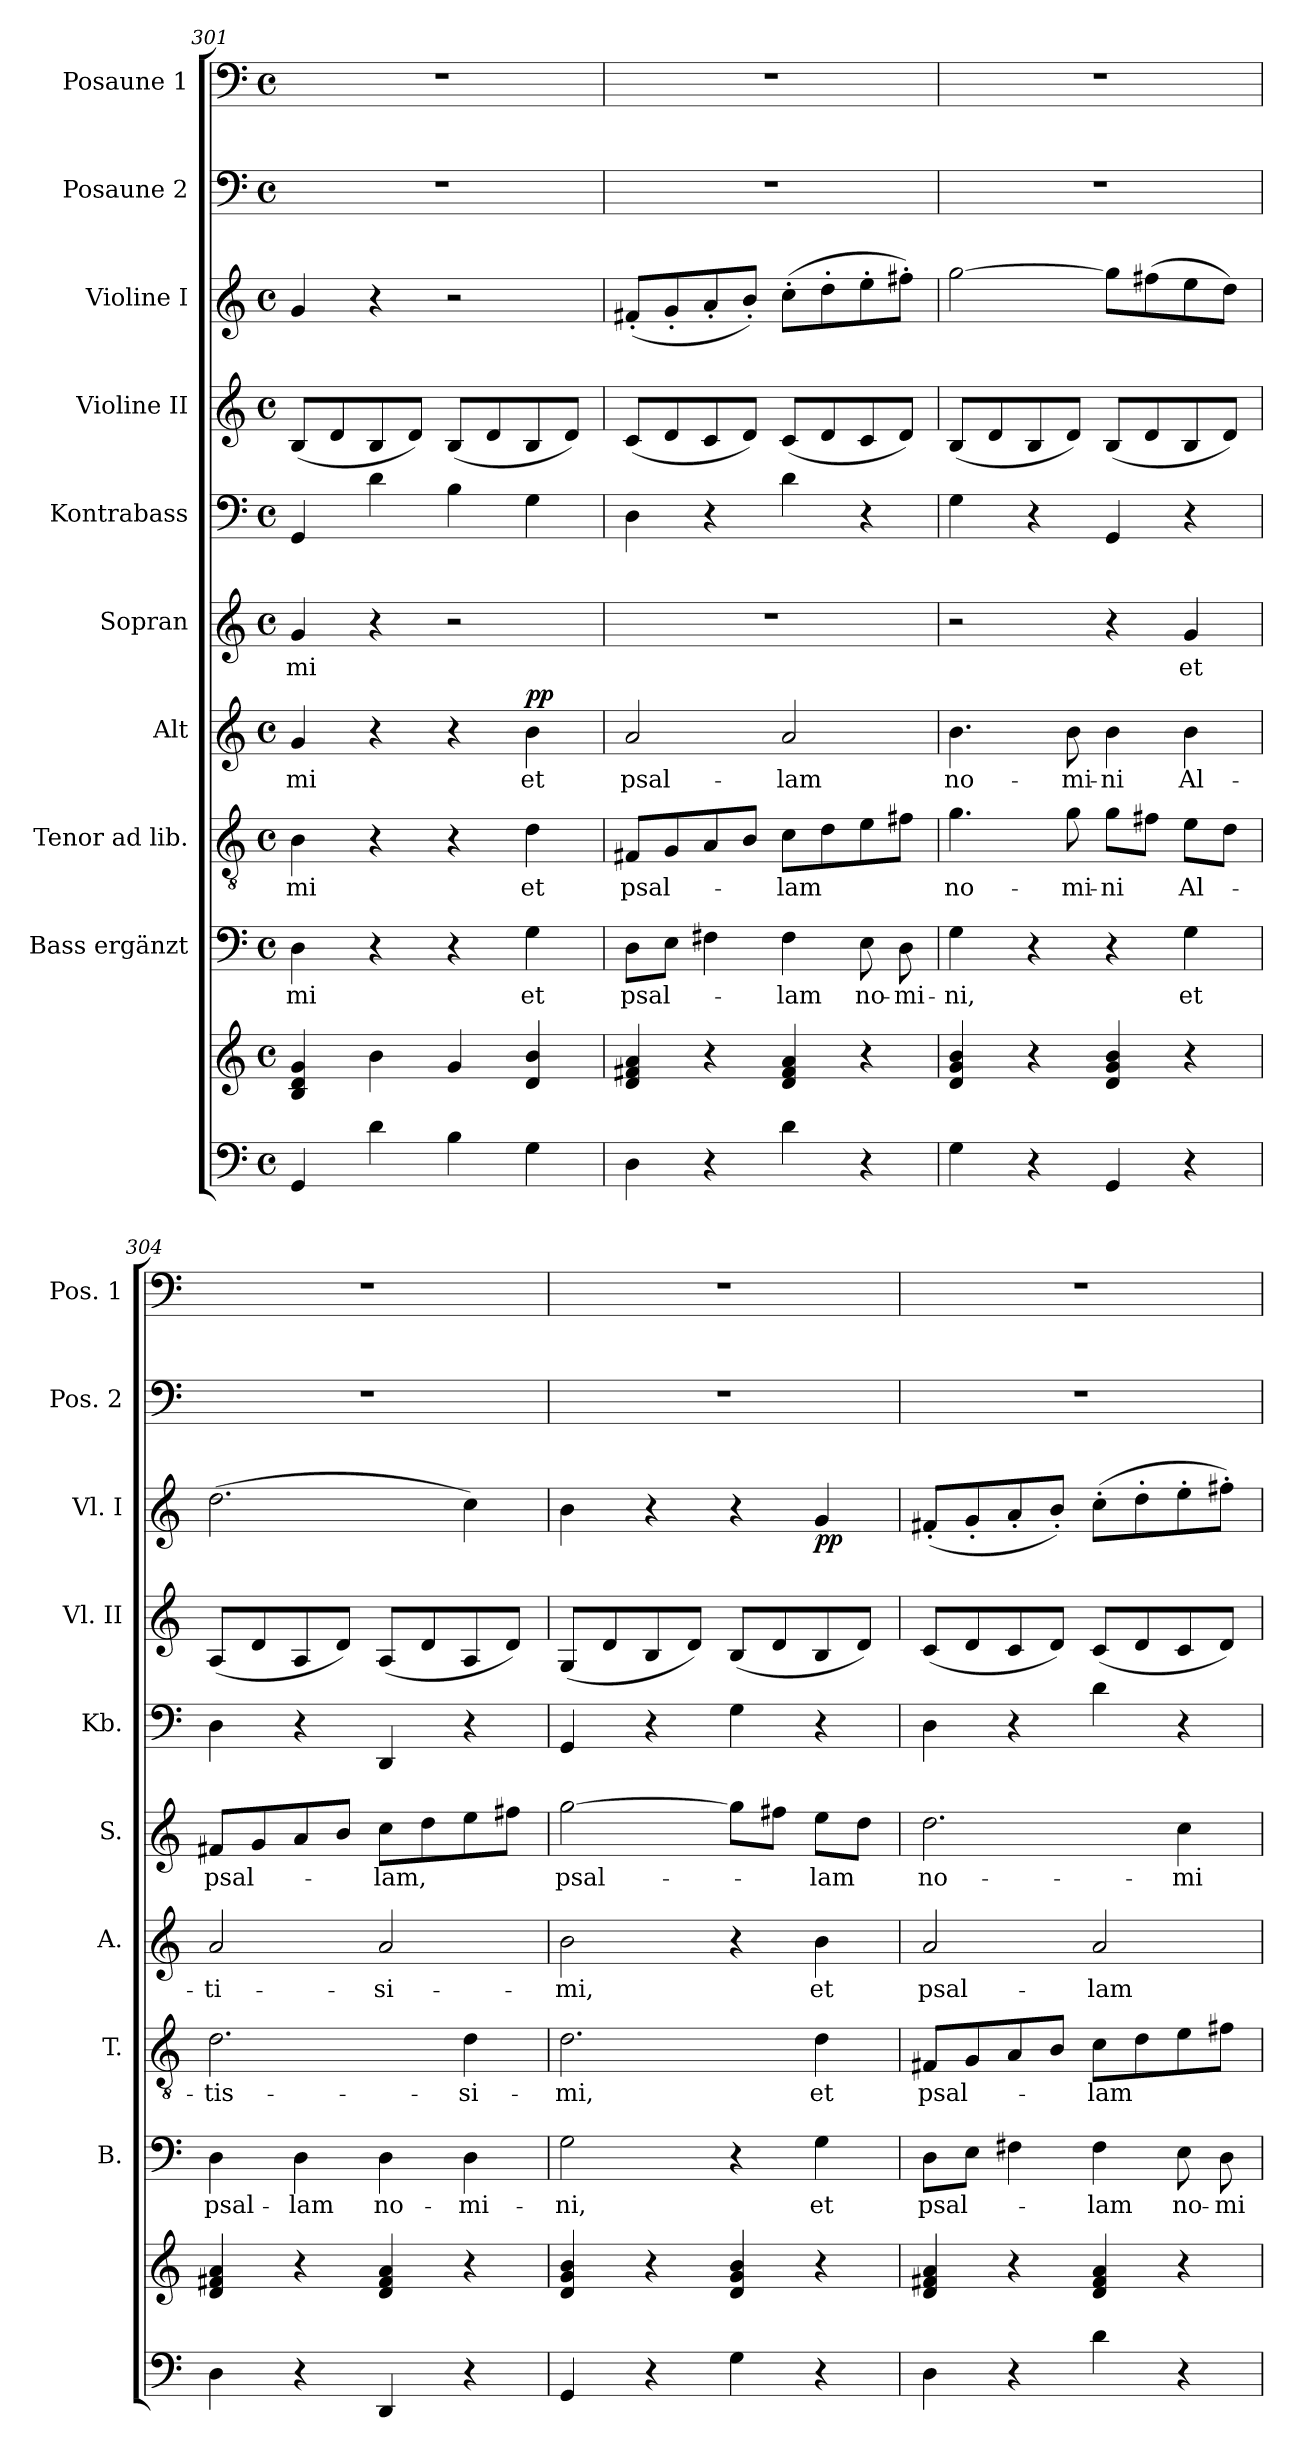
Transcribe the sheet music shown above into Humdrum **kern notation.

**kern	**kern	**kern	**text	**kern	**text	**kern	**text	**dynam	**kern	**text	**kern	**kern	**kern	**dynam	**kern	**kern
*part10	*part10	*part9	*part9	*part8	*part8	*part7	*part7	*part7	*part6	*part6	*part5	*part4	*part3	*part3	*part2	*part1
*staff11	*staff10	*staff9	*staff9	*staff8	*staff8	*staff7	*staff7	*staff7	*staff6	*staff6	*staff5	*staff4	*staff3	*staff3	*staff2	*staff1
*	*	*I"Bass ergänzt	*	*I"Tenor ad lib.	*	*I"Alt	*	*	*I"Sopran	*	*I"Kontrabass	*I"Violine II	*I"Violine I	*	*I"Posaune 2	*I"Posaune 1
*	*	*I'B.	*	*I'T.	*	*I'A.	*	*	*I'S.	*	*I'Kb.	*I'Vl. II	*I'Vl. I	*	*I'Pos. 2	*I'Pos. 1
*clefF4	*clefG2	*clefF4	*	*clefGv2	*	*clefG2	*	*	*clefG2	*	*clefF4	*clefG2	*clefG2	*	*clefF4	*clefF4
*	*	*	*	*	*	*	*	*	*	*	*ITrd7c12	*	*	*	*	*
*k[]	*k[]	*k[]	*	*k[]	*	*k[]	*	*	*k[]	*	*k[]	*k[]	*k[]	*	*k[]	*k[]
*C:	*C:	*C:	*	*C:	*	*C:	*	*	*C:	*	*C:	*C:	*C:	*	*C:	*C:
*M4/4	*M4/4	*M4/4	*	*M4/4	*	*M4/4	*	*	*M4/4	*	*M4/4	*M4/4	*M4/4	*	*M4/4	*M4/4
*met(c)	*met(c)	*met(c)	*	*met(c)	*	*met(c)	*	*	*met(c)	*	*met(c)	*met(c)	*met(c)	*	*met(c)	*met(c)
=301	=301	=301	=301	=301	=301	=301	=301	=301	=301	=301	=301	=301	=301	=301	=301	=301
!	!	!	!LO:LY:b	!	!LO:LY:b	!	!LO:LY:b	!	!	!LO:LY:b	!	!	!	!	!	!
4GG/	4B/ 4d/ 4g/	4D\	-mi	4B\	-mi	4g/	-mi	.	4g/	-mi	4GGG/	(<8B/L	4g/	.	1r	1r
.	.	.	.	.	.	.	.	.	.	.	.	8d/	.	.	.	.
4d\	4b\	4r	.	4r	.	4r	.	.	4r	.	4D\	8B/	4r	.	.	.
.	.	.	.	.	.	.	.	.	.	.	.	8d/J)	.	.	.	.
4B\	4g/	4r	.	4r	.	4r	.	.	2r	.	4BB\	(<8B/L	2r	.	.	.
.	.	.	.	.	.	.	.	.	.	.	.	8d/	.	.	.	.
!	!	!	!LO:LY:b	!	!LO:LY:b	!	!LO:LY:b	!LO:DY:a	!	!	!	!	!	!	!	!
4G\	4d/ 4b/	4G\	et	4d\	et	4b\	et	pp	.	.	4GG\	8B/	.	.	.	.
.	.	.	.	.	.	.	.	.	.	.	.	8d/J)	.	.	.	.
=302	=302	=302	=302	=302	=302	=302	=302	=302	=302	=302	=302	=302	=302	=302	=302	=302
!	!	!	!LO:LY:b	!	!LO:LY:b	!	!LO:LY:b	!	!	!	!	!	!	!	!	!
4D\	4d/ 4f#X/ 4a/	8D\L	psal-	8F#X/L	psal-	2a/	psal-	.	1r	.	4DD\	(<8c/L	(<8f#X'</L	.	1r	1r
.	.	8E\J	.	8G/	.	.	.	.	.	.	.	8d/	8g'</	.	.	.
4r	4r	4F#X\	.	8A/	.	.	.	.	.	.	4r	8c/	8a'</	.	.	.
.	.	.	.	8B/J	.	.	.	.	.	.	.	8d/J)	8b'</J)	.	.	.
!	!	!	!LO:LY:b	!	!LO:LY:b	!	!LO:LY:b	!	!	!	!	!	!	!	!	!
4d\	4d/ 4f#/ 4a/	4F#\	-lam	8c\L	-lam	2a/	-lam	.	.	.	4D\	(<8c/L	(>8cc'>\L	.	.	.
.	.	.	.	8d\	.	.	.	.	.	.	.	8d/	8dd'>\	.	.	.
!	!	!	!LO:LY:b	!	!	!	!	!	!	!	!	!	!	!	!	!
4r	4r	8E\	no-	8e\	.	.	.	.	.	.	4r	8c/	8ee'>\	.	.	.
!	!	!	!LO:LY:b	!	!	!	!	!	!	!	!	!	!	!	!	!
.	.	8D\	-mi-	8f#X\J	.	.	.	.	.	.	.	8d/J)	8ff#X'>\J)	.	.	.
=303	=303	=303	=303	=303	=303	=303	=303	=303	=303	=303	=303	=303	=303	=303	=303	=303
!	!	!	!LO:LY:b	!	!LO:LY:b	!	!LO:LY:b	!	!	!	!	!	!	!	!	!
4G\	4d/ 4g/ 4b/	4G\	-ni,	4.g\	no-	4.b\	no-	.	2r	.	4GG\	(<8B/L	[2gg\	.	1r	1r
.	.	.	.	.	.	.	.	.	.	.	.	8d/	.	.	.	.
4r	4r	4r	.	.	.	.	.	.	.	.	4r	8B/	.	.	.	.
!	!	!	!	!	!LO:LY:b	!	!LO:LY:b	!	!	!	!	!	!	!	!	!
.	.	.	.	8g\	-mi-	8b\	-mi-	.	.	.	.	8d/J)	.	.	.	.
!	!	!	!	!	!LO:LY:b	!	!LO:LY:b	!	!	!	!	!	!	!	!	!
4GG/	4d/ 4g/ 4b/	4r	.	8g\L	-ni	4b\	-ni	.	4r	.	4GGG/	(<8B/L	8gg\L]	.	.	.
.	.	.	.	8f#X\J	.	.	.	.	.	.	.	8d/	(>8ff#X\	.	.	.
!	!	!	!LO:LY:b	!	!LO:LY:b	!	!LO:LY:b	!	!	!LO:LY:b	!	!	!	!	!	!
4r	4r	4G\	et	8e\L	Al-	4b\	Al-	.	4g/	et	4r	8B/	8ee\	.	.	.
.	.	.	.	8d\J	.	.	.	.	.	.	.	8d/J)	8dd\J)	.	.	.
!!LO:PB:g=z
=304	=304	=304	=304	=304	=304	=304	=304	=304	=304	=304	=304	=304	=304	=304	=304	=304
!	!	!	!LO:LY:b	!	!LO:LY:b	!	!LO:LY:b	!	!	!LO:LY:b	!	!	!	!	!	!
4D\	4d/ 4f#X/ 4a/	4D\	psal-	2.d\	-tis-	2a/	-ti-	.	8f#X/L	psal-	4DD\	(<8A/L	(>2.dd\	.	1r	1r
.	.	.	.	.	.	.	.	.	8g/	.	.	8d/	.	.	.	.
!	!	!	!LO:LY:b	!	!	!	!	!	!	!	!	!	!	!	!	!
4r	4r	4D\	-lam	.	.	.	.	.	8a/	.	4r	8A/	.	.	.	.
.	.	.	.	.	.	.	.	.	8b/J	.	.	8d/J)	.	.	.	.
!	!	!	!LO:LY:b	!	!	!	!LO:LY:b	!	!	!LO:LY:b	!	!	!	!	!	!
4DD/	4d/ 4f#/ 4a/	4D\	no-	.	.	2a/	-si-	.	8cc\L	-lam,	4DDD/	(<8A/L	.	.	.	.
.	.	.	.	.	.	.	.	.	8dd\	.	.	8d/	.	.	.	.
!	!	!	!LO:LY:b	!	!LO:LY:b	!	!	!	!	!	!	!	!	!	!	!
4r	4r	4D\	-mi-	4d\	-si-	.	.	.	8ee\	.	4r	8A/	4cc\)	.	.	.
.	.	.	.	.	.	.	.	.	8ff#X\J	.	.	8d/J)	.	.	.	.
=305	=305	=305	=305	=305	=305	=305	=305	=305	=305	=305	=305	=305	=305	=305	=305	=305
!	!	!	!LO:LY:b	!	!LO:LY:b	!	!LO:LY:b	!	!	!LO:LY:b	!	!	!	!	!	!
4GG/	4d/ 4g/ 4b/	2G\	-ni,	2.d\	-mi,	2b\	-mi,	.	[2gg\	psal-	4GGG/	(<8G/L	4b\	.	1r	1r
.	.	.	.	.	.	.	.	.	.	.	.	8d/	.	.	.	.
4r	4r	.	.	.	.	.	.	.	.	.	4r	8B/	4r	.	.	.
.	.	.	.	.	.	.	.	.	.	.	.	8d/J)	.	.	.	.
4G\	4d/ 4g/ 4b/	4r	.	.	.	4r	.	.	8gg\L]	.	4GG\	(<8B/L	4r	.	.	.
.	.	.	.	.	.	.	.	.	8ff#X\J	.	.	8d/	.	.	.	.
!	!	!	!LO:LY:b	!	!LO:LY:b	!	!LO:LY:b	!	!	!LO:LY:b	!	!	!	!LO:DY:b	!	!
4r	4r	4G\	et	4d\	et	4b\	et	.	8ee\L	-lam	4r	8B/	4g/	pp	.	.
.	.	.	.	.	.	.	.	.	8dd\J	.	.	8d/J)	.	.	.	.
=306	=306	=306	=306	=306	=306	=306	=306	=306	=306	=306	=306	=306	=306	=306	=306	=306
!	!	!	!LO:LY:b	!	!LO:LY:b	!	!LO:LY:b	!	!	!LO:LY:b	!	!	!	!	!	!
4D\	4d/ 4f#X/ 4a/	8D\L	psal-	8F#X/L	psal-	2a/	psal-	.	2.dd\	no-	4DD\	(<8c/L	(<8f#X'</L	.	1r	1r
.	.	8E\J	.	8G/	.	.	.	.	.	.	.	8d/	8g'</	.	.	.
4r	4r	4F#X\	.	8A/	.	.	.	.	.	.	4r	8c/	8a'</	.	.	.
.	.	.	.	8B/J	.	.	.	.	.	.	.	8d/J)	8b'</J)	.	.	.
!	!	!	!LO:LY:b	!	!LO:LY:b	!	!LO:LY:b	!	!	!	!	!	!	!	!	!
4d\	4d/ 4f#/ 4a/	4F#\	-lam	8c\L	-lam	2a/	-lam	.	.	.	4D\	(<8c/L	(>8cc'>\L	.	.	.
.	.	.	.	8d\	.	.	.	.	.	.	.	8d/	8dd'>\	.	.	.
!	!	!	!LO:LY:b	!	!	!	!	!	!	!LO:LY:b	!	!	!	!	!	!
4r	4r	8E\	no-	8e\	.	.	.	.	4cc\	-mi-	4r	8c/	8ee'>\	.	.	.
!	!	!	!LO:LY:b	!	!	!	!	!	!	!	!	!	!	!	!	!
.	.	8D\	-mi-	8f#X\J	.	.	.	.	.	.	.	8d/J)	8ff#X'>\J)	.	.	.
=	=	=	=	=	=	=	=	=	=	=	=	=	=	=	=	=
*-	*-	*-	*-	*-	*-	*-	*-	*-	*-	*-	*-	*-	*-	*-	*-	*-
